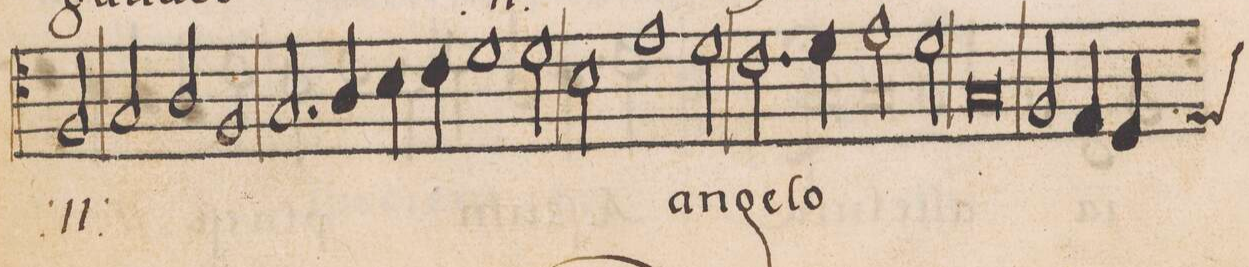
**kern	**text
*I"ALTVS	*
*clefC4	*
*k[]	*
*met(C|)	*
*M2/2	*
2F/	ex-
=49-	=49-
2G/	.
2A/	.
1F/	.
=50-	=50-
2.G/	-er-
4A/	.
4B/	.
4c\	.
1d\	.
=51-	=51-
2d\	-ci-
2B\	-tus
*	*Xij
1e\	an-
=52-	=52-
2d\	-ge-
2.c\	-lo-
4d\	.
=53-	=53-
2e\	.
2d\	.
0G/	.
=54-	=54-
2F/	.
4E/	.
*custos:E	*
4D/	.
=55-	=55-
*-	*-
